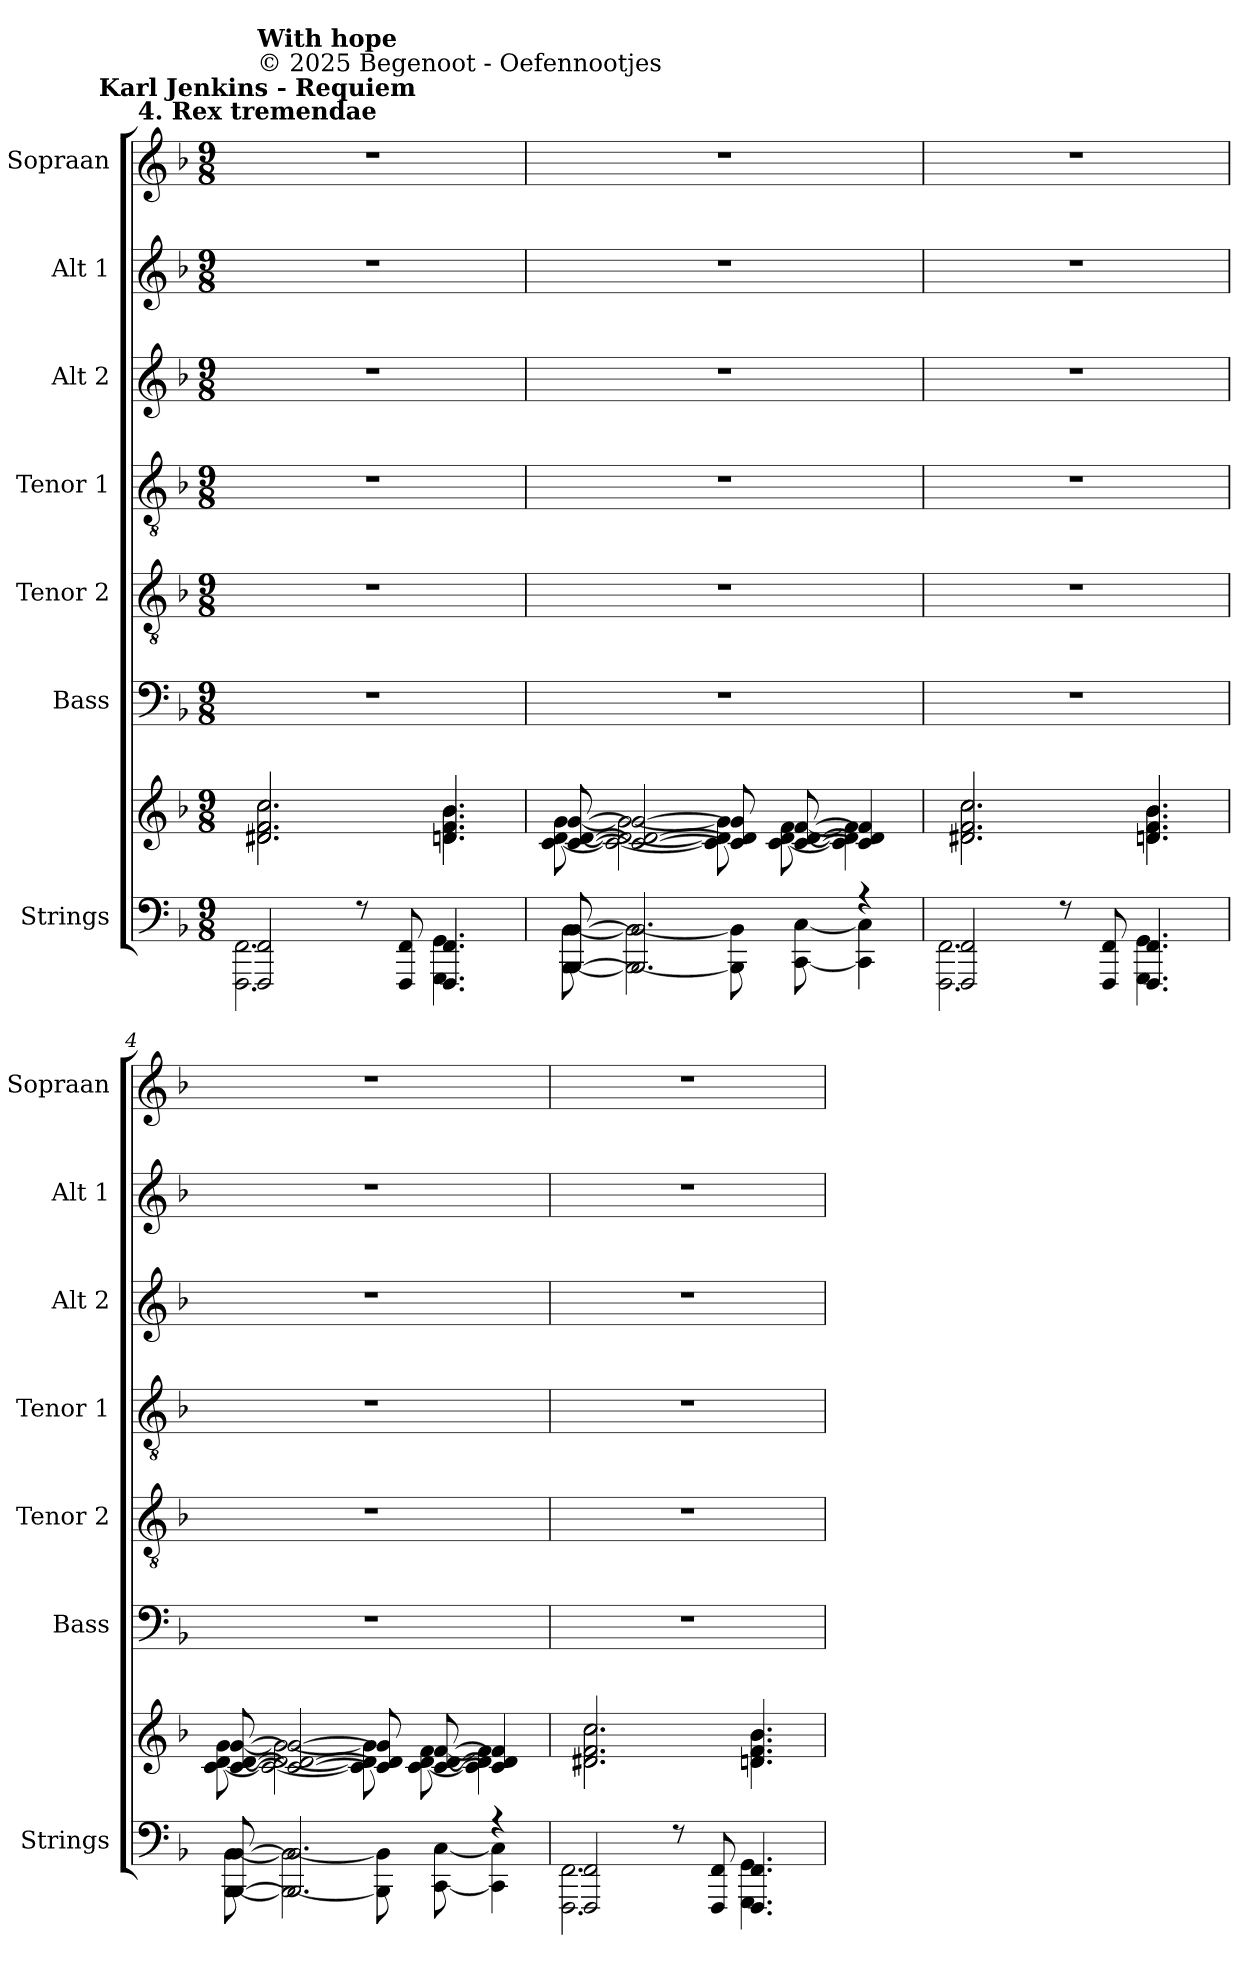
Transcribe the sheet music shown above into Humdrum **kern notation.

**kern	**kern	**kern	**kern	**kern	**kern	**kern	**kern
*part7	*part7	*part6	*part5	*part4	*part3	*part2	*part1
*staff8	*staff7	*staff6	*staff5	*staff4	*staff3	*staff2	*staff1
*I"Strings	*	*I"Bass	*I"Tenor 2	*I"Tenor 1	*I"Alt 2	*I"Alt 1	*I"Sopraan
*I'Strings	*	*I'Bass	*I'Tenor 2	*I'Tenor 1	*I'Alt 2	*I'Alt 1	*I'Sopraan
*clefF4	*clefG2	*clefF4	*clefGv2	*clefGv2	*clefG2	*clefG2	*clefG2
*k[b-]	*k[b-]	*k[b-]	*k[b-]	*k[b-]	*k[b-]	*k[b-]	*k[b-]
*F:	*F:	*F:	*F:	*F:	*F:	*F:	*F:
*M9/8	*M9/8	*M9/8	*M9/8	*M9/8	*M9/8	*M9/8	*M9/8
*MM140	*MM140	*MM140	*MM140	*MM140	*MM140	*MM140	*MM140
=1	=1	=1	=1	=1	=1	=1	=1
*^	*^	*	*	*	*	*	*
!	!	!	!	!	!	!	!	!	!LO:TX:a:B:cj:t=Karl Jenkins - Requiem\n4. Rex tremendae
!	!	!	!	!	!	!	!	!	!LO:TX:a:t=© 2025 Begenoot  -  Oefennootjes
!	!	!	!	!	!	!	!	!	!LO:TX:a:B:t=With hope
!	!	!	!	!LO:N:vis=1	!LO:N:vis=1	!LO:N:vis=1	!LO:N:vis=1	!LO:N:vis=1	!LO:N:vis=1
2FFF/ 2FF/	2.FFF\ 2.FF\	2.d#X/ 2.f/ 2.cc/	2.d#X\ 2.f\ 2.cc\	8%9r	8%9r	8%9r	8%9r	8%9r	8%9r
8r	.	.	.	.	.	.	.	.	.
8FFF/ 8FF/	.	.	.	.	.	.	.	.	.
4.FFF/ 4.FF/	4.GGG\ 4.GG\	4.dn/ 4.f/ 4.b-/	4.dn\ 4.f\ 4.b-\	.	.	.	.	.	.
=2	=2	=2	=2	=2	=2	=2	=2	=2	=2
!	!	!	!	!LO:N:vis=1	!LO:N:vis=1	!LO:N:vis=1	!LO:N:vis=1	!LO:N:vis=1	!LO:N:vis=1
[8BBB-/ [8BB-/	[8BBB-\ [8BB-\	[8c/ [8d/ [8g/	[8c\ [8d\ [8g\	8%9r	8%9r	8%9r	8%9r	8%9r	8%9r
2.BBB-/] 2.BB-/]	2BBB-\_ 2BB-\_	2c/_ 2d/_ 2g/_	2c\_ 2d\_ 2g\_	.	.	.	.	.	.
.	8BBB-\] 8BB-\]	8c/] 8d/] 8g/]	8c\] 8d\] 8g\]	.	.	.	.	.	.
.	[8CC\ [8C\	[8c/ [8d/ [8f/	[8c\ [8d\ [8f\	.	.	.	.	.	.
4r	4CC\] 4C\]	4c/] 4d/] 4f/]	4c\] 4d\] 4f\]	.	.	.	.	.	.
=3	=3	=3	=3	=3	=3	=3	=3	=3	=3
!	!	!	!	!LO:N:vis=1	!LO:N:vis=1	!LO:N:vis=1	!LO:N:vis=1	!LO:N:vis=1	!LO:N:vis=1
2FFF/ 2FF/	2.FFF\ 2.FF\	2.d#X/ 2.f/ 2.cc/	2.d#X\ 2.f\ 2.cc\	8%9r	8%9r	8%9r	8%9r	8%9r	8%9r
8r	.	.	.	.	.	.	.	.	.
8FFF/ 8FF/	.	.	.	.	.	.	.	.	.
4.FFF/ 4.FF/	4.GGG\ 4.GG\	4.dn/ 4.f/ 4.b-/	4.dn\ 4.f\ 4.b-\	.	.	.	.	.	.
=4	=4	=4	=4	=4	=4	=4	=4	=4	=4
!	!	!	!	!LO:N:vis=1	!LO:N:vis=1	!LO:N:vis=1	!LO:N:vis=1	!LO:N:vis=1	!LO:N:vis=1
[8BBB-/ [8BB-/	[8BBB-\ [8BB-\	[8c/ [8d/ [8g/	[8c\ [8d\ [8g\	8%9r	8%9r	8%9r	8%9r	8%9r	8%9r
2.BBB-/] 2.BB-/]	2BBB-\_ 2BB-\_	2c/_ 2d/_ 2g/_	2c\_ 2d\_ 2g\_	.	.	.	.	.	.
.	8BBB-\] 8BB-\]	8c/] 8d/] 8g/]	8c\] 8d\] 8g\]	.	.	.	.	.	.
.	[8CC\ [8C\	[8c/ [8d/ [8f/	[8c\ [8d\ [8f\	.	.	.	.	.	.
4r	4CC\] 4C\]	4c/] 4d/] 4f/]	4c\] 4d\] 4f\]	.	.	.	.	.	.
=5	=5	=5	=5	=5	=5	=5	=5	=5	=5
!	!	!	!	!LO:N:vis=1	!LO:N:vis=1	!LO:N:vis=1	!LO:N:vis=1	!LO:N:vis=1	!LO:N:vis=1
2FFF/ 2FF/	2.FFF\ 2.FF\	2.d#X/ 2.f/ 2.cc/	2.d#X\ 2.f\ 2.cc\	8%9r	8%9r	8%9r	8%9r	8%9r	8%9r
8r	.	.	.	.	.	.	.	.	.
8FFF/ 8FF/	.	.	.	.	.	.	.	.	.
4.FFF/ 4.FF/	4.GGG\ 4.GG\	4.dn/ 4.f/ 4.b-/	4.dn\ 4.f\ 4.b-\	.	.	.	.	.	.
*v	*v	*	*	*	*	*	*	*	*
*	*v	*v	*	*	*	*	*	*
=	=	=	=	=	=	=	=
*-	*-	*-	*-	*-	*-	*-	*-
